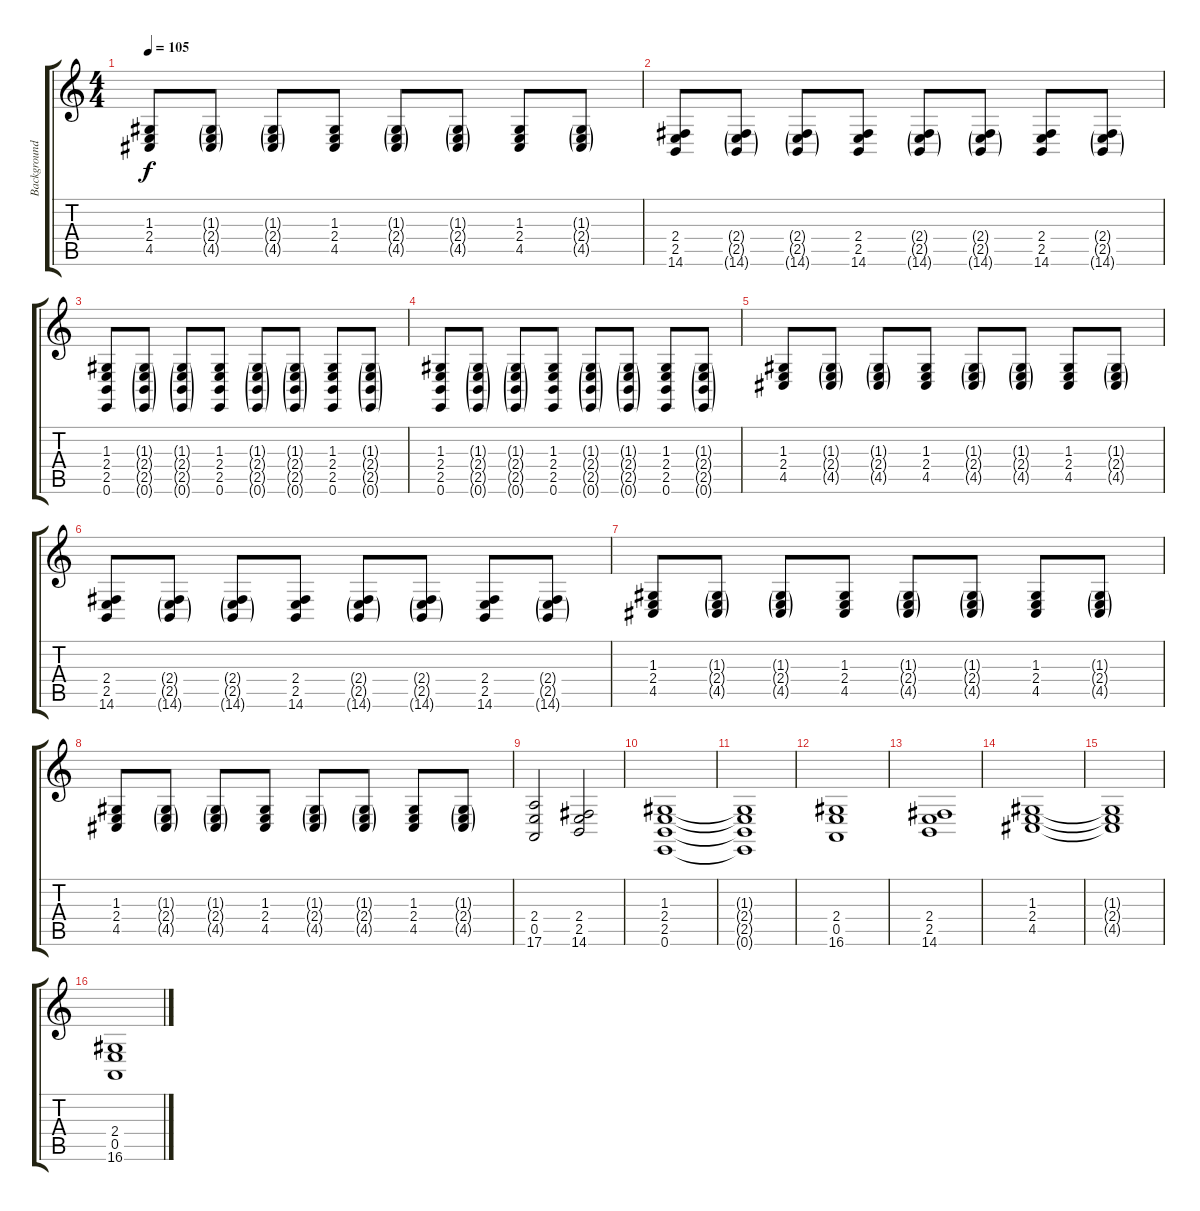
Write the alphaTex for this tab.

\track ("Background Organ" "Background") {instrument rockorgan}
\staff {score tabs}
\tuning (E4 B3 G3 D3 A2 E2) {hide}
\ts (4 4)
\tempo 105
\clef g2
\ks c
(1.3 2.4 4.5).8{dy f} (1.3{g} 2.4{g} 4.5{g}).8 (1.3{g} 2.4{g} 4.5{g}).8 (1.3 2.4 4.5).8 (1.3{g} 2.4{g} 4.5{g}).8 (1.3{g} 2.4{g} 4.5{g}).8 (1.3 2.4 4.5).8 (1.3{g} 2.4{g} 4.5{g}).8 |
(2.4 2.5 14.6).8 (2.4{g} 2.5{g} 14.6{g}).8 (2.4{g} 2.5{g} 14.6{g}).8 (2.4 2.5 14.6).8 (2.4{g} 2.5{g} 14.6{g}).8 (2.4{g} 2.5{g} 14.6{g}).8 (2.4 2.5 14.6).8 (2.4{g} 2.5{g} 14.6{g}).8 |
(1.3 2.4 2.5 0.6).8 (1.3{g} 2.4{g} 2.5{g} 0.6{g}).8 (1.3{g} 2.4{g} 2.5{g} 0.6{g}).8 (1.3 2.4 2.5 0.6).8 (1.3{g} 2.4{g} 2.5{g} 0.6{g}).8 (1.3{g} 2.4{g} 2.5{g} 0.6{g}).8 (1.3 2.4 2.5 0.6).8 (1.3{g} 2.4{g} 2.5{g} 0.6{g}).8 |
(1.3 2.4 2.5 0.6).8 (1.3{g} 2.4{g} 2.5{g} 0.6{g}).8 (1.3{g} 2.4{g} 2.5{g} 0.6{g}).8 (1.3 2.4 2.5 0.6).8 (1.3{g} 2.4{g} 2.5{g} 0.6{g}).8 (1.3{g} 2.4{g} 2.5{g} 0.6{g}).8 (1.3 2.4 2.5 0.6).8 (1.3{g} 2.4{g} 2.5{g} 0.6{g}).8 |
(1.3 2.4 4.5).8 (1.3{g} 2.4{g} 4.5{g}).8 (1.3{g} 2.4{g} 4.5{g}).8 (1.3 2.4 4.5).8 (1.3{g} 2.4{g} 4.5{g}).8 (1.3{g} 2.4{g} 4.5{g}).8 (1.3 2.4 4.5).8 (1.3{g} 2.4{g} 4.5{g}).8 |
(2.4 2.5 14.6).8 (2.4{g} 2.5{g} 14.6{g}).8 (2.4{g} 2.5{g} 14.6{g}).8 (2.4 2.5 14.6).8 (2.4{g} 2.5{g} 14.6{g}).8 (2.4{g} 2.5{g} 14.6{g}).8 (2.4 2.5 14.6).8 (2.4{g} 2.5{g} 14.6{g}).8 |
(1.3 2.4 4.5).8 (1.3{g} 2.4{g} 4.5{g}).8 (1.3{g} 2.4{g} 4.5{g}).8 (1.3 2.4 4.5).8 (1.3{g} 2.4{g} 4.5{g}).8 (1.3{g} 2.4{g} 4.5{g}).8 (1.3 2.4 4.5).8 (1.3{g} 2.4{g} 4.5{g}).8 |
(1.3 2.4 4.5).8 (1.3{g} 2.4{g} 4.5{g}).8 (1.3{g} 2.4{g} 4.5{g}).8 (1.3 2.4 4.5).8 (1.3{g} 2.4{g} 4.5{g}).8 (1.3{g} 2.4{g} 4.5{g}).8 (1.3 2.4 4.5).8 (1.3{g} 2.4{g} 4.5{g}).8 |
(2.4 0.5 17.6).2 (2.4 2.5 14.6).2 |
(1.3 2.4 2.5 0.6).1 |
(1.3{t} 2.4{t} 2.5{t} 0.6{t}).1 |
(2.4 0.5 16.6).1 |
(2.4 2.5 14.6).1 |
(1.3 2.4 4.5).1 |
(1.3{t} 2.4{t} 4.5{t}).1 |
(2.4 0.5 16.6).1
